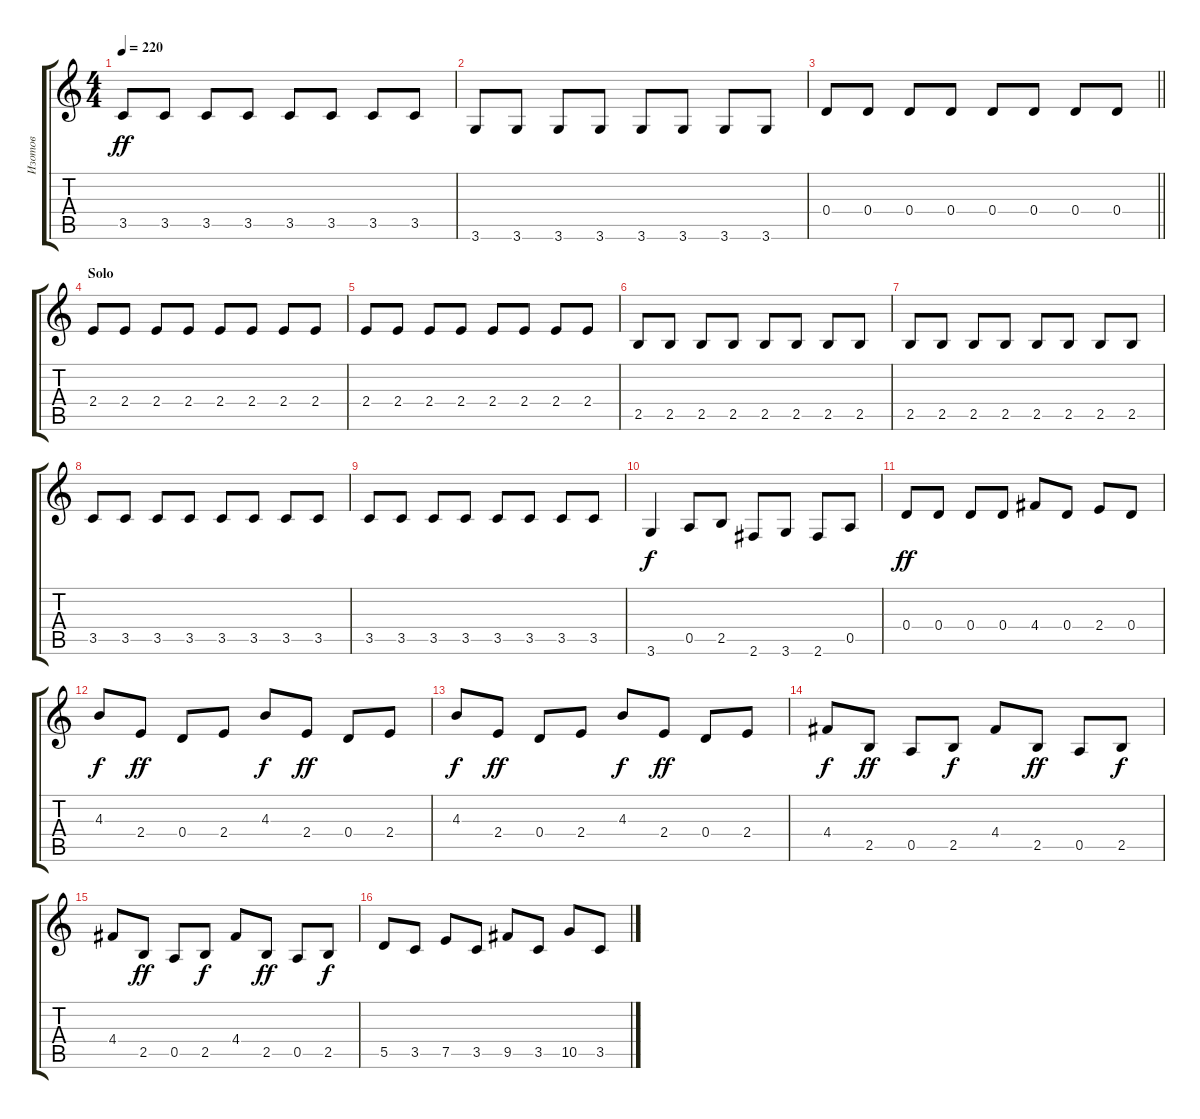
\track ("Изотов" "Изотов") {instrument electricbasspick}
\staff {score tabs}
\tuning (E4 B3 G3 D3 A2 E2) {hide}
\ts (4 4)
\tempo 220
\clef g2
\ks c
3.5.8{dy ff} 3.5.8 3.5.8 3.5.8 3.5.8 3.5.8 3.5.8 3.5.8 |
3.6.8 3.6.8 3.6.8 3.6.8 3.6.8 3.6.8 3.6.8 3.6.8 |
\barLineRight lightlight
0.4.8 0.4.8 0.4.8 0.4.8 0.4.8 0.4.8 0.4.8 0.4.8 |
\section ("" "Solo")
2.4.8{volume 10} 2.4.8 2.4.8 2.4.8 2.4.8 2.4.8 2.4.8 2.4.8 |
2.4.8 2.4.8 2.4.8 2.4.8 2.4.8 2.4.8 2.4.8 2.4.8 |
2.5.8 2.5.8 2.5.8 2.5.8 2.5.8 2.5.8 2.5.8 2.5.8 |
2.5.8 2.5.8 2.5.8 2.5.8 2.5.8 2.5.8 2.5.8 2.5.8 |
3.5.8 3.5.8 3.5.8 3.5.8 3.5.8 3.5.8 3.5.8 3.5.8 |
3.5.8 3.5.8 3.5.8 3.5.8 3.5.8 3.5.8 3.5.8 3.5.8 |
3.6.4{dy f} 0.5.8 2.5.8 2.6.8 3.6.8 2.6.8 0.5.8 |
0.4.8{dy ff} 0.4.8 0.4.8 0.4.8 4.4.8 0.4.8 2.4.8 0.4.8 |
4.3.8{dy f} 2.4.8{dy ff} 0.4.8 2.4.8 4.3.8{dy f} 2.4.8{dy ff} 0.4.8 2.4.8 |
4.3.8{dy f} 2.4.8{dy ff} 0.4.8 2.4.8 4.3.8{dy f} 2.4.8{dy ff} 0.4.8 2.4.8 |
4.4.8{dy f} 2.5.8{dy ff} 0.5.8 2.5.8{dy f} 4.4.8 2.5.8{dy ff} 0.5.8 2.5.8{dy f} |
4.4.8 2.5.8{dy ff} 0.5.8 2.5.8{dy f} 4.4.8 2.5.8{dy ff} 0.5.8 2.5.8{dy f} |
5.5.8 3.5.8 7.5.8 3.5.8 9.5.8 3.5.8 10.5.8 3.5.8
